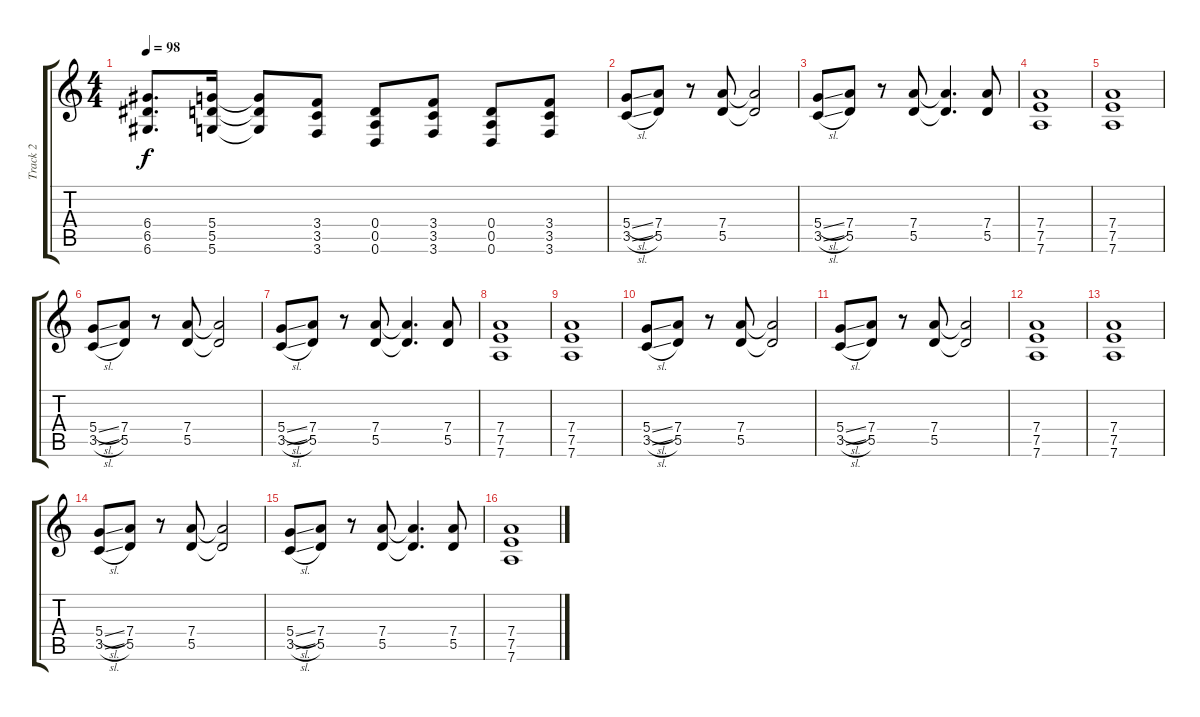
\track ("Track 2" "Track 2") {instrument distortionguitar}
\staff {score tabs}
\tuning (D4 B3 G3 D3 A2 D2) {hide}
\ts (4 4)
\tempo 98
\clef g2
\ks c
(6.4 6.5 6.6).8{d dy f} (5.4 5.5 5.6).16 (5.4{t} 5.5{t} 5.6{t}).8 (3.4 3.5 3.6).8 (0.4 0.5 0.6).8 (3.4 3.5 3.6).8 (0.4 0.5 0.6).8 (3.4 3.5 3.6).8 |
(5.4{sl} 3.5{sl}).8 (7.4 5.5).8 r.8 (7.4 5.5).8 (7.4{t} 5.5{t}).2 |
(5.4{sl} 3.5{sl}).8 (7.4 5.5).8 r.8 (7.4 5.5).8 (7.4{t} 5.5{t}).4{d} (7.4 5.5).8 |
(7.4 7.5 7.6).1 |
(7.4 7.5 7.6).1 |
(5.4{sl} 3.5{sl}).8 (7.4 5.5).8 r.8 (7.4 5.5).8 (7.4{t} 5.5{t}).2 |
(5.4{sl} 3.5{sl}).8 (7.4 5.5).8 r.8 (7.4 5.5).8 (7.4{t} 5.5{t}).4{d} (7.4 5.5).8 |
(7.4 7.5 7.6).1 |
(7.4 7.5 7.6).1 |
(5.4{sl} 3.5{sl}).8 (7.4 5.5).8 r.8 (7.4 5.5).8 (7.4{t} 5.5{t}).2 |
(5.4{sl} 3.5{sl}).8 (7.4 5.5).8 r.8 (7.4 5.5).8 (7.4{t} 5.5{t}).2 |
(7.4 7.5 7.6).1 |
(7.4 7.5 7.6).1 |
(5.4{sl} 3.5{sl}).8 (7.4 5.5).8 r.8 (7.4 5.5).8 (7.4{t} 5.5{t}).2 |
(5.4{sl} 3.5{sl}).8 (7.4 5.5).8 r.8 (7.4 5.5).8 (7.4{t} 5.5{t}).4{d} (7.4 5.5).8 |
(7.4 7.5 7.6).1
